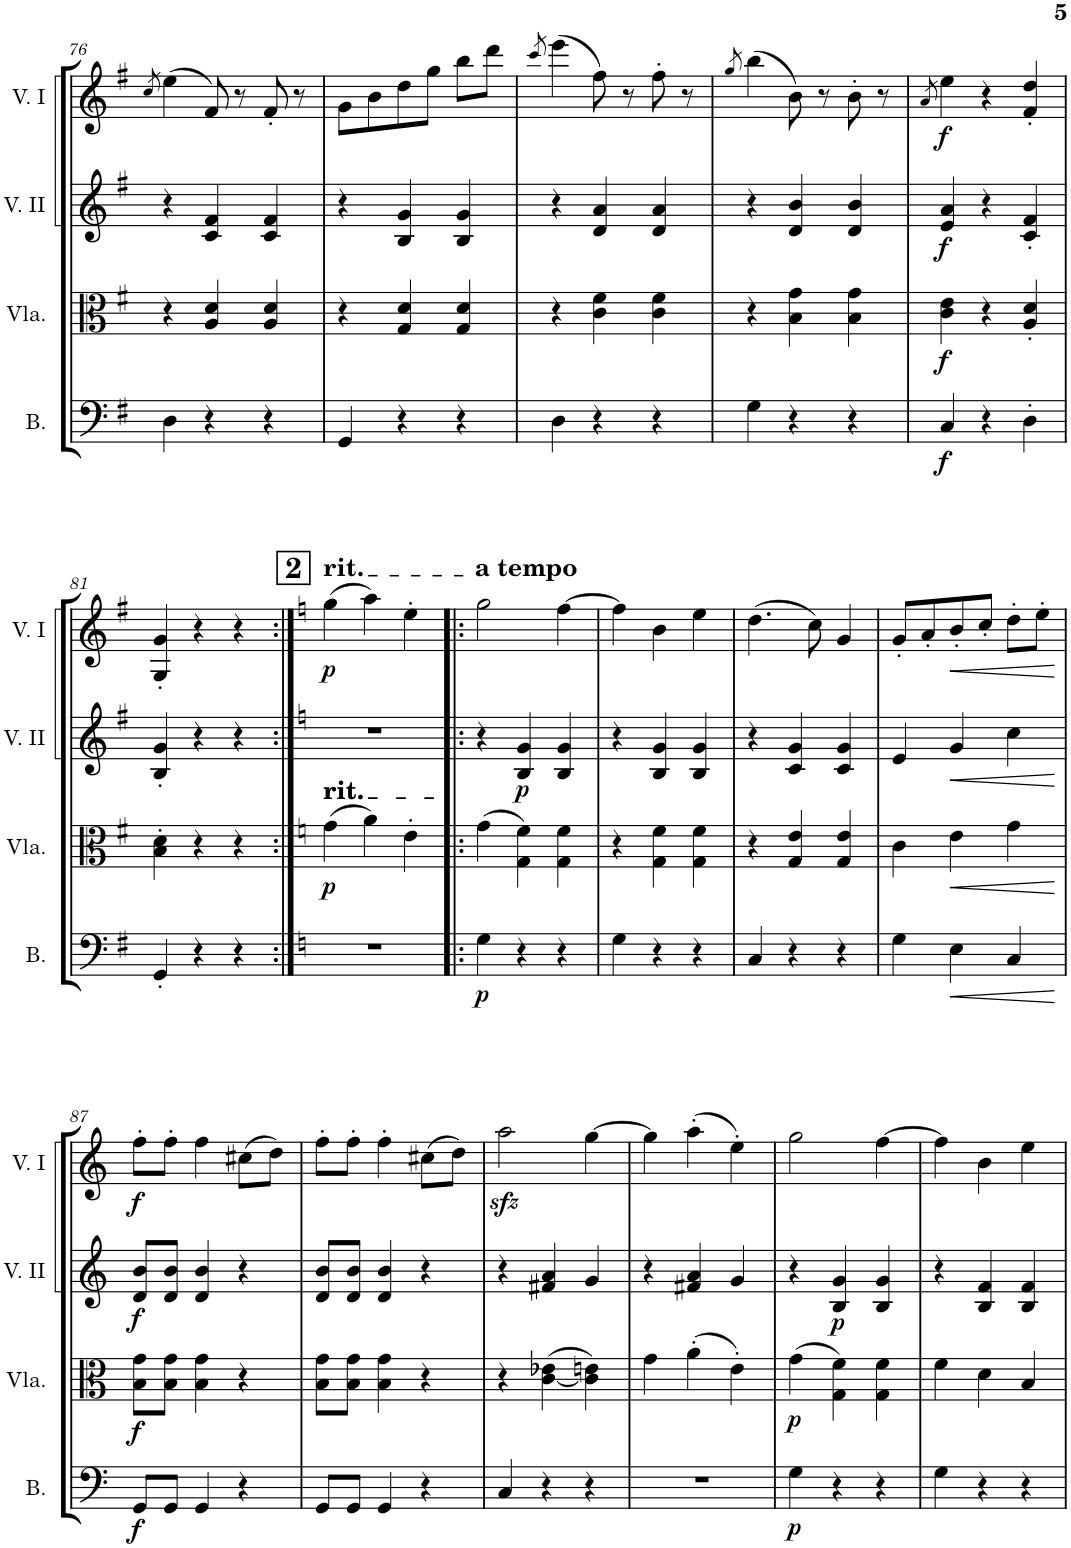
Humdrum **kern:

**kern	**dynam	**kern	**dynam	**kern	**dynam	**kern	**dynam
*part4	*part4	*part3	*part3	*part2	*part2	*part1	*part1
*staff4	*staff4	*staff3	*staff3	*staff2	*staff2	*staff1	*staff1
*I"Bassi	*	*I"Viola	*	*I"Violino II.	*	*I"Violino I	*
*I'B.	*	*I'Vla.	*	*I'V. II	*	*I'V. I	*
!!LO:PB:g=z
*clefF4	*	*clefC3	*	*clefG2	*	*clefG2	*
*k[f#]	*	*k[f#]	*	*k[f#]	*	*k[f#]	*
*M3/4	*	*M3/4	*	*M3/4	*	*M3/4	*
=76	=76	=76	=76	=76	=76	=76	=76
.	.	.	.	.	.	8qcc/	.
4D\	.	4r	.	4r	.	(4ee\	.
4r	.	4A/ 4d/	.	4c/ 4f#/	.	8f#/)	.
.	.	.	.	.	.	8r	.
4r	.	4A/ 4d/	.	4c/ 4f#/	.	8f#'/	.
.	.	.	.	.	.	8r	.
=77	=77	=77	=77	=77	=77	=77	=77
4GG/	.	4r	.	4r	.	8g\L	.
.	.	.	.	.	.	8b\	.
4r	.	4G/ 4d/	.	4B/ 4g/	.	8dd\	.
.	.	.	.	.	.	8gg\J	.
4r	.	4G/ 4d/	.	4B/ 4g/	.	8bb\L	.
.	.	.	.	.	.	8ddd\J	.
=78	=78	=78	=78	=78	=78	=78	=78
.	.	.	.	.	.	8qccc/	.
4D\	.	4r	.	4r	.	(4eee\	.
4r	.	4c\ 4f#\	.	4d/ 4a/	.	8ff#\)	.
.	.	.	.	.	.	8r	.
4r	.	4c\ 4f#\	.	4d/ 4a/	.	8ff#'\	.
.	.	.	.	.	.	8r	.
=79	=79	=79	=79	=79	=79	=79	=79
.	.	.	.	.	.	8qgg/	.
4G\	.	4r	.	4r	.	(4bb\	.
4r	.	4B\ 4g\	.	4d/ 4b/	.	8b\)	.
.	.	.	.	.	.	8r	.
4r	.	4B\ 4g\	.	4d/ 4b/	.	8b'\	.
.	.	.	.	.	.	8r	.
=80	=80	=80	=80	=80	=80	=80	=80
.	.	.	.	.	.	8qa/	.
!	!LO:DY:b	!	!LO:DY:b	!	!LO:DY:b	!	!LO:DY:b
4C/	f	4c\ 4e\	f	4e/ 4a/	f	4ee\	f
4r	.	4r	.	4r	.	4r	.
4D'\	.	4A/' 4d/'	.	4c/' 4f#/'	.	4f#/' 4dd/'	.
!!LO:LB:g=z
=81	=81	=81	=81	=81	=81	=81	=81
4GG'/	.	4B\' 4d\'	.	4B/' 4g/'	.	4G/' 4g/'	.
4r	.	4r	.	4r	.	4r	.
4r	.	4r	.	4r	.	4r	.
!!LO:REH:place=s1:a:B:cj:fs=14:t=2
=82:|!	=82:|!	=82:|!	=82:|!	=82:|!	=82:|!	=82:|!	=82:|!
*k[]	*	*k[]	*	*k[]	*	*k[]	*
!	!	!	!	!	!	!LO:TX:a:t=rit.	!
!	!	!LO:TX:a:t=rit.	!	!	!	!	!
!	!	!LO:TX:a:t=rit.	!	!	!	!	!
!	!	!	!LO:DY:b	!	!	!	!LO:DY:b
2.r	.	(4g\	p	2.r	.	(4gg\	p
.	.	4a\)	.	.	.	4aa\)	.
.	.	4e'\	.	.	.	4ee'\	.
=83!|:	=83!|:	=83!|:	=83!|:	=83!|:	=83!|:	=83!|:	=83!|:
!	!	!	!	!	!	!LO:TX:a:B:t=a tempo	!
!	!LO:DY:b	!	!	!	!	!	!
4G\	p	(4g\	.	4r	.	2gg\	.
!	!	!	!	!	!LO:DY:b	!	!
4r	.	4G\ 4f\)	.	4B/ 4g/	p	.	.
4r	.	4G\ 4f\	.	4B/ 4g/	.	[4ff\	.
=84	=84	=84	=84	=84	=84	=84	=84
4G\	.	4r	.	4r	.	4ff\]	.
4r	.	4G\ 4f\	.	4B/ 4g/	.	4b\	.
4r	.	4G\ 4f\	.	4B/ 4g/	.	4ee\	.
=85	=85	=85	=85	=85	=85	=85	=85
4C/	.	4r	.	4r	.	(4.dd\	.
4r	.	4G/ 4e/	.	4c/ 4g/	.	.	.
.	.	.	.	.	.	8cc\)	.
4r	.	4G/ 4e/	.	4c/ 4g/	.	4g/	.
=86	=86	=86	=86	=86	=86	=86	=86
4G\	.	4c\	.	4e/	.	8g'/L	.
.	.	.	.	.	.	8a'/	.
!	!LO:HP:b	!	!LO:HP:b	!	!LO:HP:b	!	!LO:HP:b
4E\	<	4e\	<	4g/	<	8b'/	<
.	.	.	.	.	.	8cc'/J	.
4C/	.	4g\	.	4cc\	.	8dd'\L	.
.	.	.	.	.	.	8ee'\J	.
.	[	.	[	.	[	.	[
!!LO:LB:g=z
=87	=87	=87	=87	=87	=87	=87	=87
!	!LO:DY:b	!	!LO:DY:b	!	!LO:DY:b	!	!LO:DY:b
8GG/L	f	8B\ 8g\L	f	8d/ 8b/L	f	8ff'\L	f
8GG/J	.	8B\ 8g\J	.	8d/ 8b/J	.	8ff'\J	.
4GG/	.	4B\ 4g\	.	4d/ 4b/	.	4ff\	.
4r	.	4r	.	4r	.	(8cc#X\L	.
.	.	.	.	.	.	8dd\J)	.
=88	=88	=88	=88	=88	=88	=88	=88
8GG/L	.	8B\ 8g\L	.	8d/ 8b/L	.	8ff'\L	.
8GG/J	.	8B\ 8g\J	.	8d/ 8b/J	.	8ff'\J	.
4GG/	.	4B\ 4g\	.	4d/ 4b/	.	4ff'\	.
4r	.	4r	.	4r	.	(8cc#X\L	.
.	.	.	.	.	.	8dd\J)	.
=89	=89	=89	=89	=89	=89	=89	=89
4C/	.	4r	.	4r	.	2aazz<\	.
4r	.	([4c\ 4e-X\	.	4f#X/ 4a/	.	.	.
4r	.	4c\] 4en\)	.	4g/	.	[4gg\	.
=90	=90	=90	=90	=90	=90	=90	=90
2.r	.	4g\	.	4r	.	4gg\]	.
.	.	(4a'\	.	4f#X/ 4a/	.	(4aa'\	.
.	.	4e'\)	.	4g/	.	4ee'\)	.
=91	=91	=91	=91	=91	=91	=91	=91
!	!LO:DY:b	!	!LO:DY:b	!	!	!	!
4G\	p	(4g\	p	4r	.	2gg\	.
!	!	!	!	!	!LO:DY:b	!	!
4r	.	4G\ 4f\)	.	4B/ 4g/	p	.	.
4r	.	4G\ 4f\	.	4B/ 4g/	.	[4ff\	.
=92	=92	=92	=92	=92	=92	=92	=92
4G\	.	4f\	.	4r	.	4ff\]	.
4r	.	4d\	.	4B/ 4f/	.	4b\	.
4r	.	4B/	.	4B/ 4f/	.	4ee\	.
=	=	=	=	=	=	=	=
*-	*-	*-	*-	*-	*-	*-	*-
